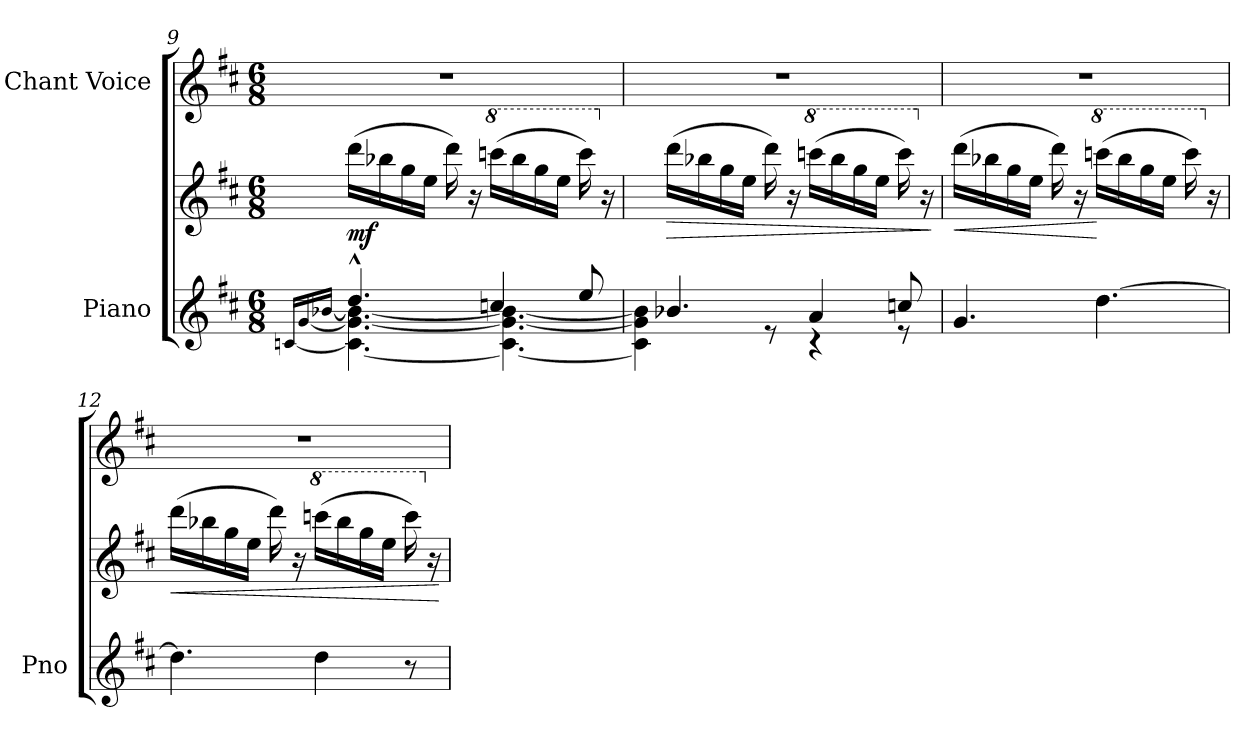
**kern	**kern	**dynam	**kern
*part2	*part2	*part2	*part1
*staff3	*staff2	*staff2/3	*staff1
*I"Piano	*	*	*I"Chant Voice
*I'Pno	*	*	*
!!LO:PB:g=z
*clefG2	*clefG2	*	*clefG2
*k[f#c#]	*k[f#c#]	*	*k[f#c#]
*M6/8	*M6/8	*	*M6/8
=9	=9	=9	=9
*^	*	*	*
.	[<16qcn/LL	.	.	.
.	[<16qg/	.	.	.
.	[<16qb-X/JJ	.	.	.
!	!	!	!LO:DY:b	!
4.dd^^/	4.c\_ 4.g\_ 4.b-\_	(16ddd\LL	mf	2.r
.	.	16bb-X\	.	.
.	.	16gg\	.	.
.	.	16ee\JJ	.	.
.	.	16ddd\)	.	.
.	.	16r	.	.
*	*	*8va	*	*
4ccn/	4.c\_ 4.g\_ 4.b-\_	(16ccccn\LL	.	.
.	.	16bbb-\	.	.
.	.	16ggg\	.	.
.	.	16eee\JJ	.	.
8ee/	.	16cccc\)	.	.
*	*	*X8va	*	*
.	.	16r	.	.
=10	=10	=10	=10	=10
!	!	!	!LO:HP:b	!
4.b-X/	4cn\] 4g\] 4b-\]	(16ddd\LL	>	2.r
.	.	16bb-X\	.	.
.	.	16gg\	.	.
.	.	16ee\JJ	.	.
.	8r	16ddd\)	.	.
.	.	16r	.	.
*	*	*8va	*	*
4a/	4r	(16ccccn\LL	.	.
.	.	16bbb-\	.	.
.	.	16ggg\	.	.
.	.	16eee\JJ	.	.
8ccn/	8r	16cccc\)	.	.
*	*	*X8va	*	*
.	.	16r	.	.
*v	*v	*	*	*
.	.	]	.
!!LO:LB:g=z
=11	=11	=11	=11
!	!	!LO:HP:b	!
4.g/	(16ddd\LL	<	2.r
.	16bb-X\	.	.
.	16gg\	.	.
.	16ee\JJ	.	.
.	16ddd\)	.	.
.	16r	.	.
*	*8va	*	*
[4.dd\	(16ccccn\LL	[	.
.	16bbb-\	.	.
.	16ggg\	.	.
.	16eee\JJ	.	.
.	16cccc\)	.	.
*	*X8va	*	*
.	16r	.	.
=12	=12	=12	=12
!	!	!LO:HP:b	!
4.dd\]	(16ddd\LL	<	2.r
.	16bb-X\	.	.
.	16gg\	.	.
.	16ee\JJ	.	.
.	16ddd\)	.	.
.	16r	.	.
*	*8va	*	*
4dd\	(16ccccn\LL	.	.
.	16bbb-\	.	.
.	16ggg\	.	.
.	16eee\JJ	.	.
8r	16cccc\)	.	.
*	*X8va	*	*
.	16r	.	.
.	.	[	.
=	=	=	=
*-	*-	*-	*-
